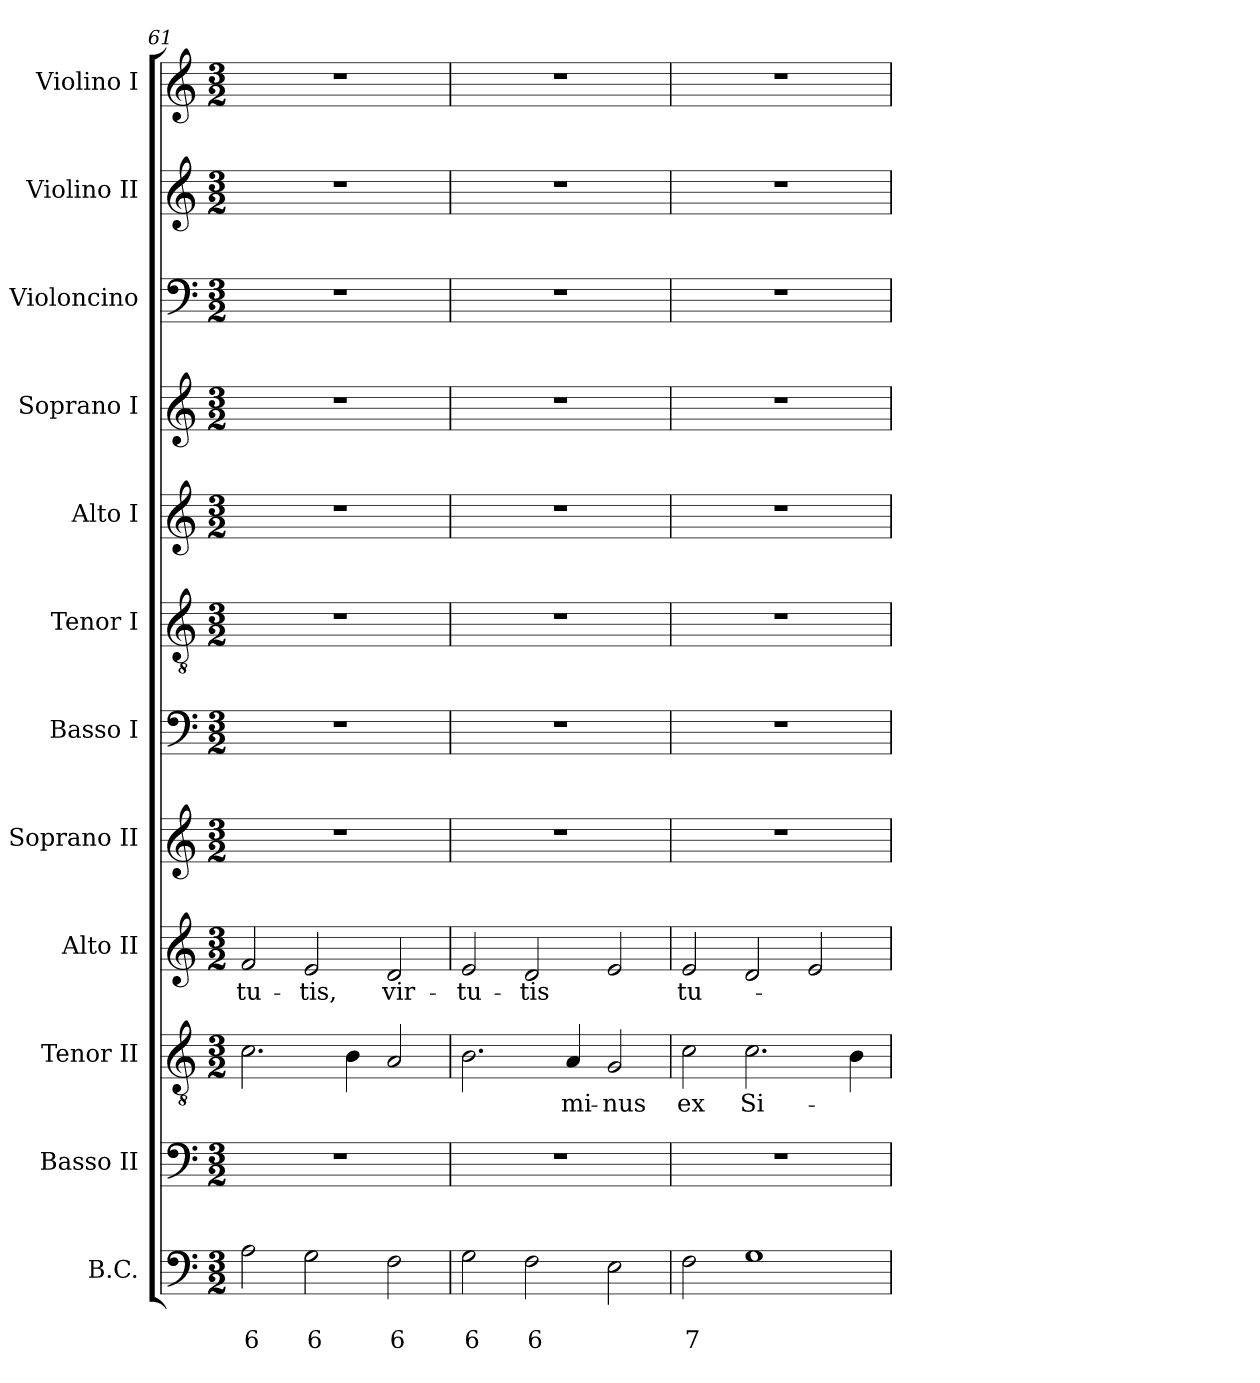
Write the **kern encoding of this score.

**kern	**text	**text	**kern	**kern	**text	**kern	**text	**kern	**kern	**kern	**kern	**kern	**kern	**kern	**kern
*part12	*part12	*part12	*part11	*part10	*part10	*part9	*part9	*part8	*part7	*part6	*part5	*part4	*part3	*part2	*part1
*staff12	*staff12	*staff12	*staff11	*staff10	*staff10	*staff9	*staff9	*staff8	*staff7	*staff6	*staff5	*staff4	*staff3	*staff2	*staff1
*I"B.C.	*	*	*I"Basso II	*I"Tenor II	*	*I"Alto II	*	*I"Soprano II	*I"Basso I	*I"Tenor I	*I"Alto I	*I"Soprano I	*I"Violoncino	*I"Violino II	*I"Violino I
*I'BC	*	*	*I'B 2	*I'T 2	*	*I'A 2	*	*I'S 2	*I'B 1	*I'T 1	*I'A 1	*I'S 1	*I'Vc.	*I'Vln. II	*I'Vln. I
*clefF4	*	*	*clefF4	*clefGv2	*	*clefG2	*	*clefG2	*clefF4	*clefGv2	*clefG2	*clefG2	*clefF4	*clefG2	*clefG2
*k[]	*	*	*k[]	*k[]	*	*k[]	*	*k[]	*k[]	*k[]	*k[]	*k[]	*k[]	*k[]	*k[]
*C:	*	*	*C:	*C:	*	*C:	*	*C:	*C:	*C:	*C:	*C:	*C:	*C:	*C:
*M3/2	*	*	*M3/2	*M3/2	*	*M3/2	*	*M3/2	*M3/2	*M3/2	*M3/2	*M3/2	*M3/2	*M3/2	*M3/2
=61	=61	=61	=61	=61	=61	=61	=61	=61	=61	=61	=61	=61	=61	=61	=61
!	!	!LO:LY:b	!	!	!	!	!	!	!	!	!	!	!	!	!
!	!	!	!	!	!	!	!LO:LY:b	!	!	!	!	!	!	!	!
2A\	.	6	1.r	2.c\	.	2f/	-tu-	1.r	1.r	1.r	1.r	1.r	1.r	1.r	1.r
!	!	!LO:LY:b	!	!	!	!	!	!	!	!	!	!	!	!	!
!	!	!	!	!	!	!	!LO:LY:b	!	!	!	!	!	!	!	!
2G\	.	6	.	.	.	2e/	-tis,	.	.	.	.	.	.	.	.
.	.	.	.	4B\	.	.	.	.	.	.	.	.	.	.	.
!	!	!LO:LY:b	!	!	!	!	!	!	!	!	!	!	!	!	!
!	!	!	!	!	!	!	!LO:LY:b	!	!	!	!	!	!	!	!
2F\	.	6	.	2A/	.	2d/	vir-	.	.	.	.	.	.	.	.
=62	=62	=62	=62	=62	=62	=62	=62	=62	=62	=62	=62	=62	=62	=62	=62
!	!	!LO:LY:b	!	!	!	!	!	!	!	!	!	!	!	!	!
!	!	!	!	!	!	!	!LO:LY:b	!	!	!	!	!	!	!	!
2G\	.	6	1.r	2.B\	.	2e/	-tu-	1.r	1.r	1.r	1.r	1.r	1.r	1.r	1.r
!	!	!LO:LY:b	!	!	!	!	!	!	!	!	!	!	!	!	!
!	!	!	!	!	!	!	!LO:LY:b	!	!	!	!	!	!	!	!
2F\	.	6	.	.	.	2d/	-tis	.	.	.	.	.	.	.	.
!	!	!	!	!	!LO:LY:b	!	!	!	!	!	!	!	!	!	!
.	.	.	.	4A/	-mi-	.	.	.	.	.	.	.	.	.	.
!	!	!	!	!	!LO:LY:b	!	!	!	!	!	!	!	!	!	!
2E\	.	.	.	2G/	-nus	2e/	.	.	.	.	.	.	.	.	.
=63	=63	=63	=63	=63	=63	=63	=63	=63	=63	=63	=63	=63	=63	=63	=63
!	!	!LO:LY:b	!	!	!	!	!	!	!	!	!	!	!	!	!
*^	*	*	*	*	*	*	*	*	*	*	*	*	*	*	*
!	!	!	!	!	!	!LO:LY:b	!	!	!	!	!	!	!	!	!	!
!	!	!	!	!	!	!	!	!LO:LY:b	!	!	!	!	!	!	!	!
2F\	2ryy	.	7	1.r	2c\	ex	2e/	tu-	1.r	1.r	1.r	1.r	1.r	1.r	1.r	1.r
!	!	!	!	!	!	!LO:LY:b	!	!	!	!	!	!	!	!	!	!
1G	2ryy	.	.	.	2.c\	Si-	2d/	.	.	.	.	.	.	.	.	.
.	2ryy	.	.	.	.	.	2e/	.	.	.	.	.	.	.	.	.
.	.	.	.	.	4B\	.	.	.	.	.	.	.	.	.	.	.
*v	*v	*	*	*	*	*	*	*	*	*	*	*	*	*	*	*
=	=	=	=	=	=	=	=	=	=	=	=	=	=	=	=
*-	*-	*-	*-	*-	*-	*-	*-	*-	*-	*-	*-	*-	*-	*-	*-
